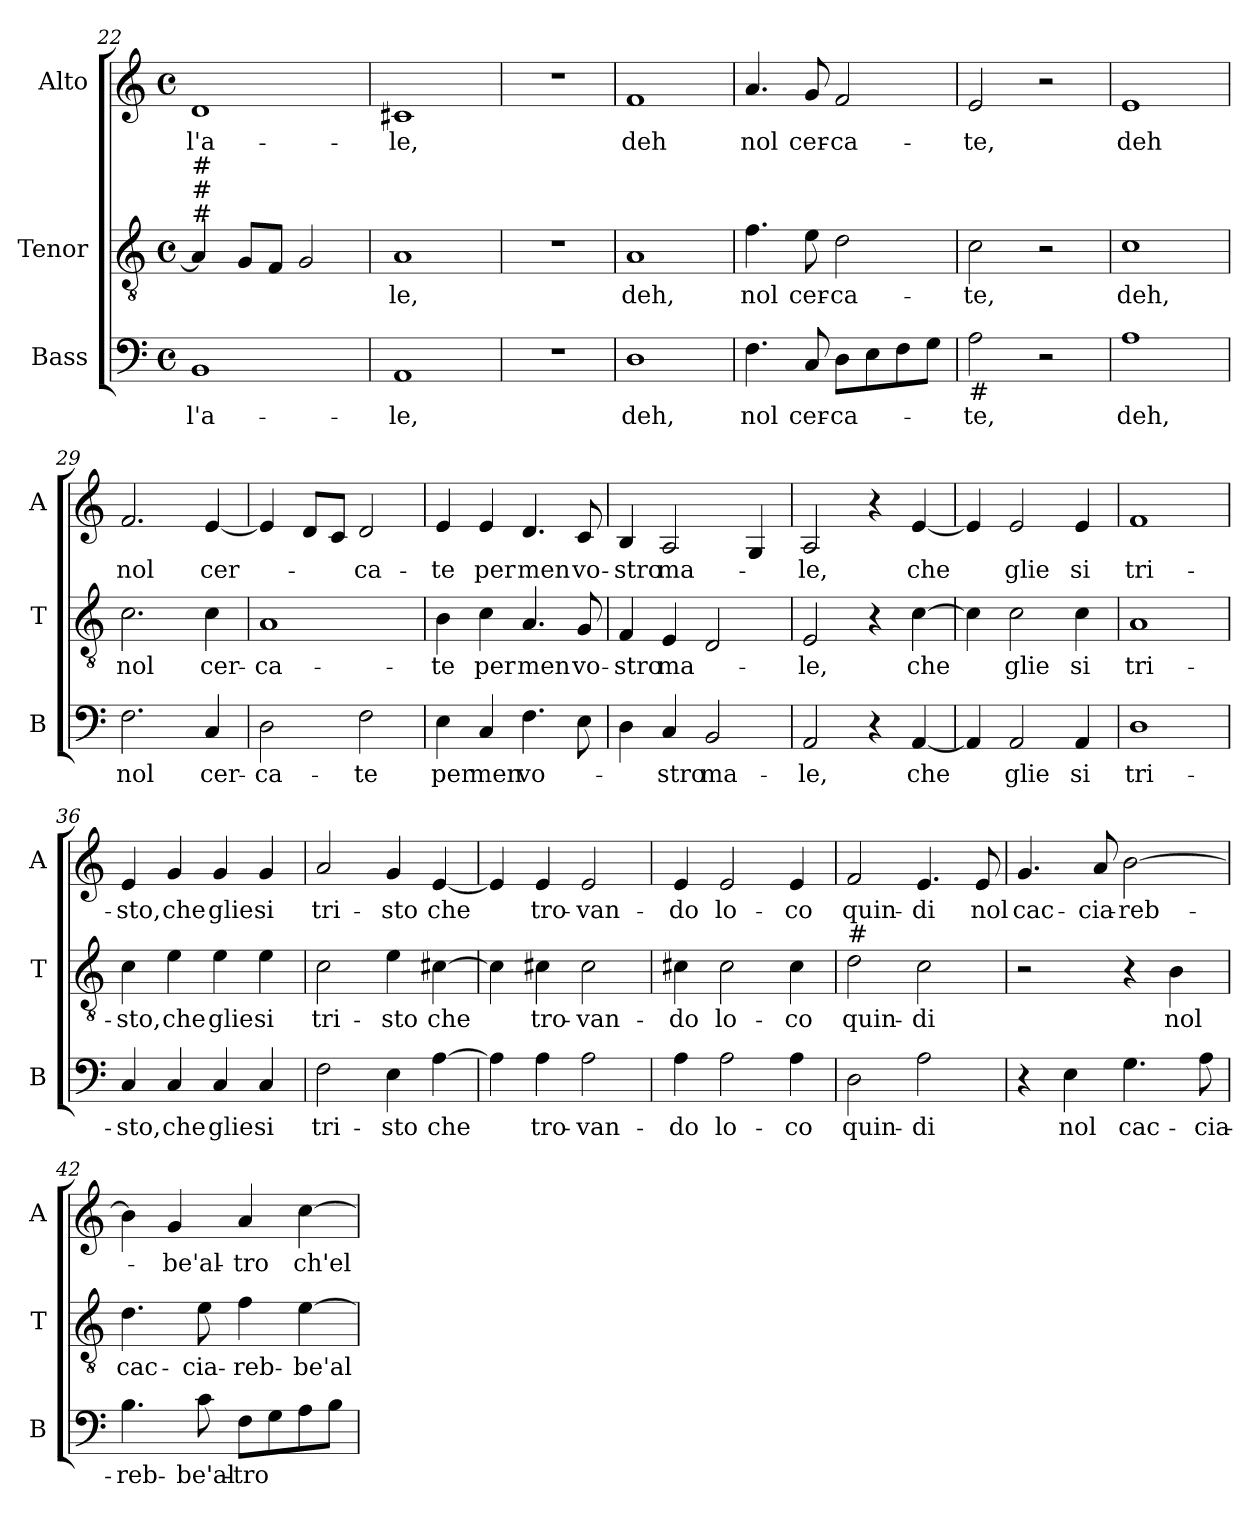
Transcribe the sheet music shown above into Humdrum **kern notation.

**kern	**text	**kern	**text	**kern	**text
*part3	*part3	*part2	*part2	*part1	*part1
*staff3	*staff3	*staff2	*staff2	*staff1	*staff1
*I"Bass	*	*I"Tenor	*	*I"Alto	*
*I'B	*	*I'T	*	*I'A	*
*clefF4	*	*clefGv2	*	*clefG2	*
*k[]	*	*k[]	*	*k[]	*
*C:	*	*C:	*	*C:	*
*M4/4	*	*M4/4	*	*M4/4	*
*met(c)	*	*met(c)	*	*met(c)	*
=22	=22	=22	=22	=22	=22
!	!	!LO:TX:a:t=#	!	!	!
!	!	!LO:TX:a:t=#	!	!	!
!	!	!LO:TX:a:t=#	!	!	!
!	!LO:LY:b	!	!	!	!LO:LY:b
1BB	l'a-	4A/]	.	1d	l'a-
.	.	8G/L	.	.	.
.	.	8F/J	.	.	.
.	.	2G/	.	.	.
=23	=23	=23	=23	=23	=23
!	!LO:LY:b	!	!LO:LY:b	!	!LO:LY:b
1AA	-le,	1A	-le,	1c#X	-le,
=24	=24	=24	=24	=24	=24
1r	.	1r	.	1r	.
!!LO:LB:g=z
=25	=25	=25	=25	=25	=25
!	!LO:LY:b	!	!LO:LY:b	!	!LO:LY:b
1D	deh,	1A	deh,	1f	deh
=26	=26	=26	=26	=26	=26
!	!LO:LY:b	!	!LO:LY:b	!	!LO:LY:b
4.F\	nol	4.f\	nol	4.a/	nol
!	!LO:LY:b	!	!LO:LY:b	!	!LO:LY:b
8C/	cer-	8e\	cer-	8g/	cer-
!	!LO:LY:b	!	!LO:LY:b	!	!LO:LY:b
8D\L	-ca-	2d\	-ca-	2f/	-ca-
8E\	.	.	.	.	.
8F\	.	.	.	.	.
8G\J	.	.	.	.	.
=27	=27	=27	=27	=27	=27
!LO:TX:b:t=#	!	!	!	!	!
!	!LO:LY:b	!	!LO:LY:b	!	!LO:LY:b
2A\	-te,	2c\	-te,	2e/	-te,
2r	.	2r	.	2r	.
=28	=28	=28	=28	=28	=28
!	!LO:LY:b	!	!LO:LY:b	!	!LO:LY:b
1A	deh,	1c	deh,	1e	deh
=29	=29	=29	=29	=29	=29
!	!LO:LY:b	!	!LO:LY:b	!	!LO:LY:b
2.F\	nol	2.c\	nol	2.f/	nol
!	!LO:LY:b	!	!LO:LY:b	!	!LO:LY:b
4C/	cer-	4c\	cer-	[4e/	cer-
=30	=30	=30	=30	=30	=30
!	!LO:LY:b	!	!LO:LY:b	!	!
2D\	-ca-	1A	-ca-	4e/]	.
.	.	.	.	8d/L	.
.	.	.	.	8c/J	.
!	!LO:LY:b	!	!	!	!LO:LY:b
2F\	-te	.	.	2d/	-ca-
!!LO:LB:g=z
=31	=31	=31	=31	=31	=31
!	!LO:LY:b	!	!LO:LY:b	!	!LO:LY:b
4E\	per	4B\	-te	4e/	-te
!	!LO:LY:b	!	!LO:LY:b	!	!LO:LY:b
4C/	men	4c\	per	4e/	per
!	!LO:LY:b	!	!LO:LY:b	!	!LO:LY:b
4.F\	vo-	4.A/	men	4.d/	men
!	!	!	!LO:LY:b	!	!LO:LY:b
8E\	.	8G/	vo-	8c/	vo-
=32	=32	=32	=32	=32	=32
!	!	!	!LO:LY:b	!	!LO:LY:b
4D\	.	4F/	-stro	4B/	-stro
!	!LO:LY:b	!	!LO:LY:b	!	!LO:LY:b
4C/	-stro	4E/	ma-	2A/	ma-
!	!LO:LY:b	!	!	!	!
2BB/	ma-	2D/	.	.	.
.	.	.	.	4G/	.
=33	=33	=33	=33	=33	=33
!	!LO:LY:b	!	!LO:LY:b	!	!LO:LY:b
2AA/	-le,	2E/	-le,	2A/	-le,
4r	.	4r	.	4r	.
!	!LO:LY:b	!	!LO:LY:b	!	!LO:LY:b
[4AA/	che	[4c\	che	[4e/	che
=34	=34	=34	=34	=34	=34
4AA/]	.	4c\]	.	4e/]	.
!	!LO:LY:b	!	!LO:LY:b	!	!LO:LY:b
2AA/	glie	2c\	glie	2e/	glie
!	!LO:LY:b	!	!LO:LY:b	!	!LO:LY:b
4AA/	si	4c\	si	4e/	si
=35	=35	=35	=35	=35	=35
!	!LO:LY:b	!	!LO:LY:b	!	!LO:LY:b
1D	tri-	1A	tri-	1f	tri-
=36	=36	=36	=36	=36	=36
!	!LO:LY:b	!	!LO:LY:b	!	!LO:LY:b
4C/	-sto,	4c\	-sto,	4e/	-sto,
!	!LO:LY:b	!	!LO:LY:b	!	!LO:LY:b
4C/	che	4e\	che	4g/	che
!	!LO:LY:b	!	!LO:LY:b	!	!LO:LY:b
4C/	glie	4e\	glie	4g/	glie
!	!LO:LY:b	!	!LO:LY:b	!	!LO:LY:b
4C/	si	4e\	si	4g/	si
!!LO:LB:g=z
=37	=37	=37	=37	=37	=37
!	!LO:LY:b	!	!LO:LY:b	!	!LO:LY:b
2F\	tri-	2c\	tri-	2a/	tri-
!	!LO:LY:b	!	!LO:LY:b	!	!LO:LY:b
4E\	-sto	4e\	-sto	4g/	-sto
!	!LO:LY:b	!	!LO:LY:b	!	!LO:LY:b
[4A\	che	[4c#X\	che	[4e/	che
=38	=38	=38	=38	=38	=38
4A\]	.	4c#\]	.	4e/]	.
!	!LO:LY:b	!	!LO:LY:b	!	!LO:LY:b
4A\	tro-	4c#X\	tro-	4e/	tro-
!	!LO:LY:b	!	!LO:LY:b	!	!LO:LY:b
2A\	-van-	2c#\	-van-	2e/	-van-
=39	=39	=39	=39	=39	=39
!	!LO:LY:b	!	!LO:LY:b	!	!LO:LY:b
4A\	-do	4c#X\	-do	4e/	-do
!	!LO:LY:b	!	!LO:LY:b	!	!LO:LY:b
2A\	lo-	2c#\	lo-	2e/	lo-
!	!LO:LY:b	!	!LO:LY:b	!	!LO:LY:b
4A\	-co	4c#\	-co	4e/	-co
=40	=40	=40	=40	=40	=40
!	!	!LO:TX:a:t=#	!	!	!
!	!LO:LY:b	!	!LO:LY:b	!	!LO:LY:b
2D\	quin-	2d\	quin-	2f/	quin-
!	!LO:LY:b	!	!LO:LY:b	!	!LO:LY:b
2A\	-di	2c\	-di	4.e/	-di
!	!	!	!	!	!LO:LY:b
.	.	.	.	8e/	nol
=41	=41	=41	=41	=41	=41
!	!	!	!	!	!LO:LY:b
4r	.	2r	.	4.g/	cac-
!	!LO:LY:b	!	!	!	!
4E\	nol	.	.	.	.
!	!	!	!	!	!LO:LY:b
.	.	.	.	8a/	-cia-
!	!LO:LY:b	!	!	!	!LO:LY:b
4.G\	cac-	4r	.	[2b\	-reb-
!	!	!	!LO:LY:b	!	!
.	.	4B\	nol	.	.
!	!LO:LY:b	!	!	!	!
8A\	-cia-	.	.	.	.
=42	=42	=42	=42	=42	=42
!	!LO:LY:b	!	!LO:LY:b	!	!
4.B\	-reb-	4.d\	cac-	4b\]	.
!	!	!	!	!	!LO:LY:b
.	.	.	.	4g/	-be'al-
!	!LO:LY:b	!	!LO:LY:b	!	!
8c\	-be'al-	8e\	-cia-	.	.
!	!LO:LY:b	!	!LO:LY:b	!	!LO:LY:b
8F\L	-tro	4f\	-reb-	4a/	-tro
8G\	.	.	.	.	.
!	!	!	!LO:LY:b	!	!LO:LY:b
8A\	.	[4e\	-be'al-	[4cc\	ch'el
8B\J	.	.	.	.	.
=	=	=	=	=	=
*-	*-	*-	*-	*-	*-
